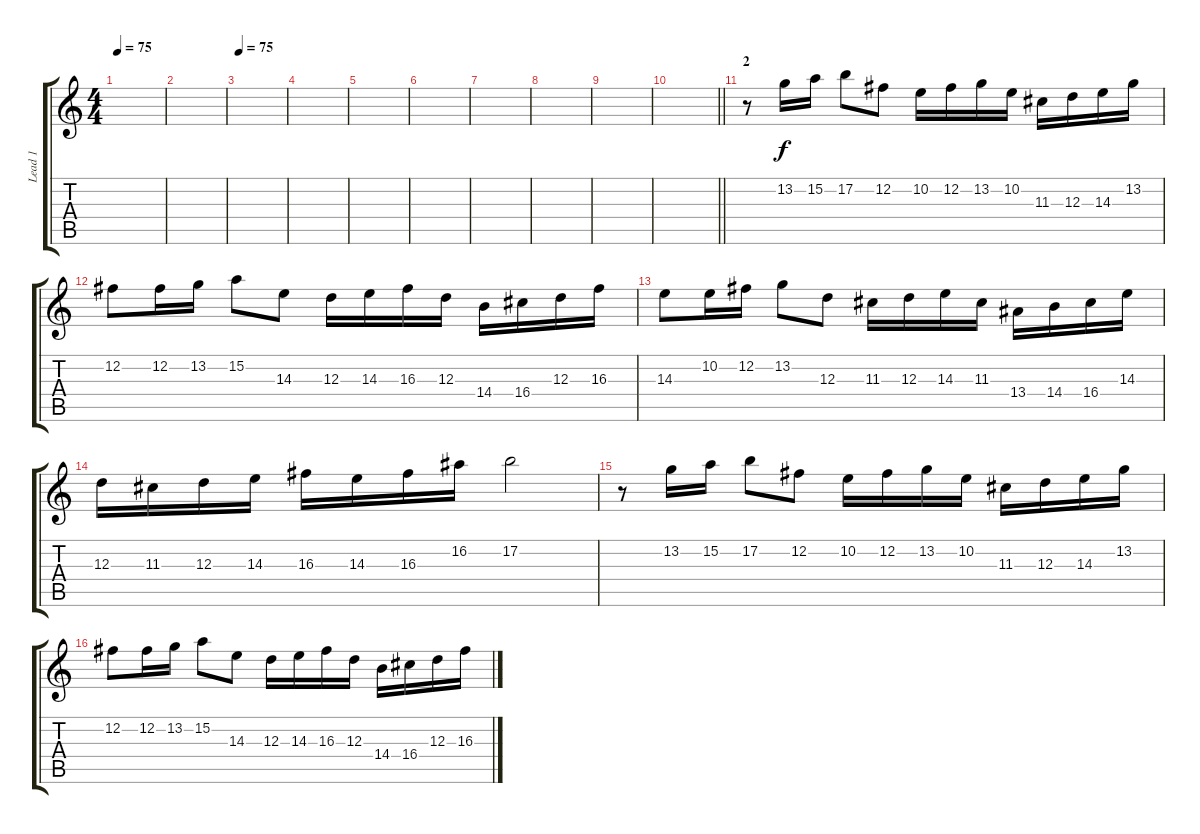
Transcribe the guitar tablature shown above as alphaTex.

\track ("Lead 1" "Lead 1") {instrument distortionguitar}
\staff {score tabs}
\tuning (B3 Gb3 D3 A2 E2 B1) {hide}
\ts (4 4)
\tempo 75
\clef g2
\ks c
|
|
\tempo 75
|
|
|
|
|
|
|
\barLineRight lightlight
|
\section ("" "2")
r.8 13.2.16 15.2.16 17.2.8 12.2.8 10.2.16 12.2.16 13.2.16 10.2.16 11.3.16 12.3.16 14.3.16 13.2.16 |
12.2.8 12.2.16 13.2.16 15.2.8 14.3.8 12.3.16 14.3.16 16.3.16 12.3.16 14.4.16 16.4.16 12.3.16 16.3.16 |
14.3.8 10.2.16 12.2.16 13.2.8 12.3.8 11.3.16 12.3.16 14.3.16 11.3.16 13.4.16 14.4.16 16.4.16 14.3.16 |
12.3.16 11.3.16 12.3.16 14.3.16 16.3.16 14.3.16 16.3.16 16.2.16 17.2.2 |
r.8 13.2.16 15.2.16 17.2.8 12.2.8 10.2.16 12.2.16 13.2.16 10.2.16 11.3.16 12.3.16 14.3.16 13.2.16 |
12.2.8 12.2.16 13.2.16 15.2.8 14.3.8 12.3.16 14.3.16 16.3.16 12.3.16 14.4.16 16.4.16 12.3.16 16.3.16
